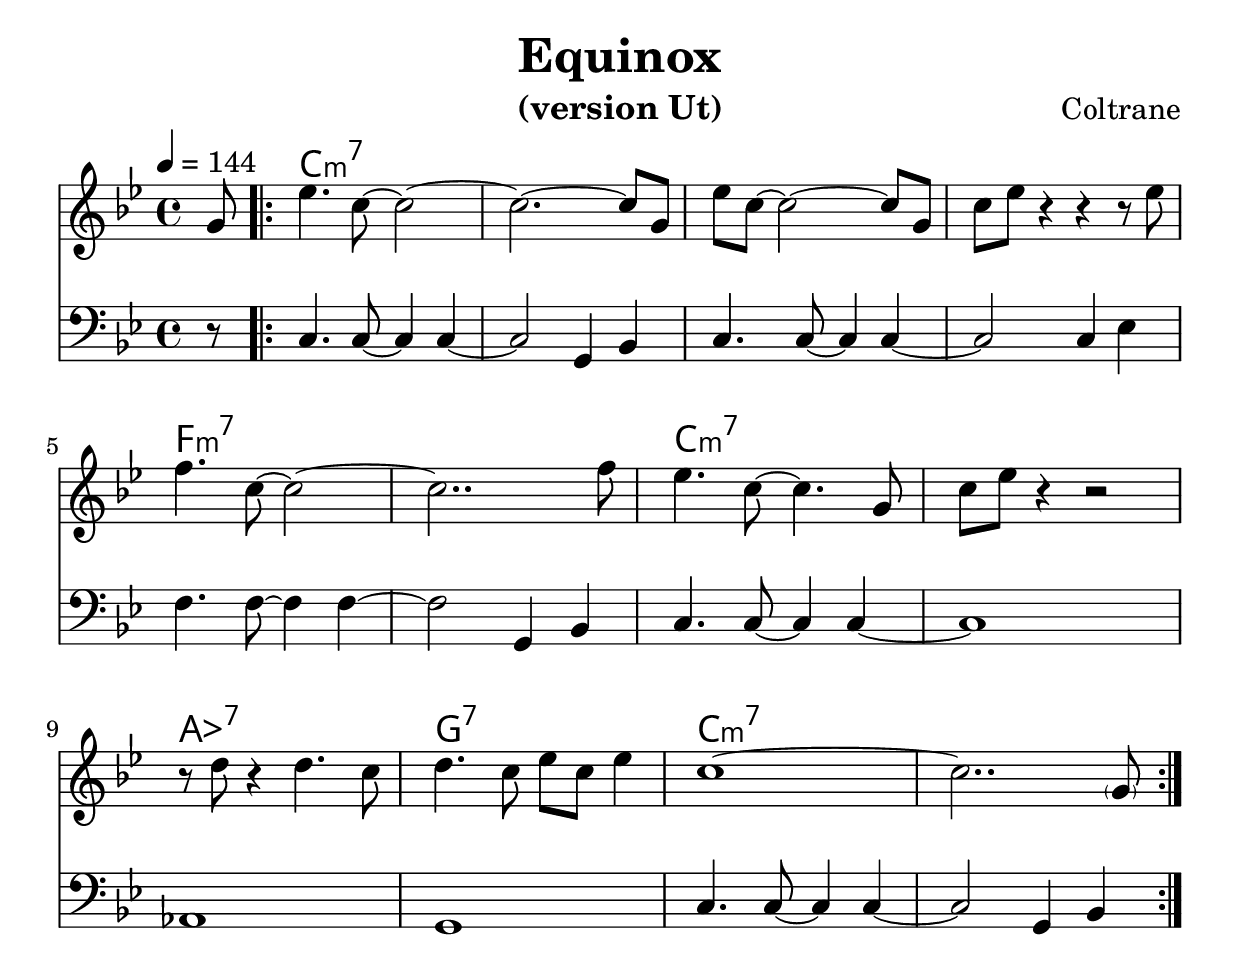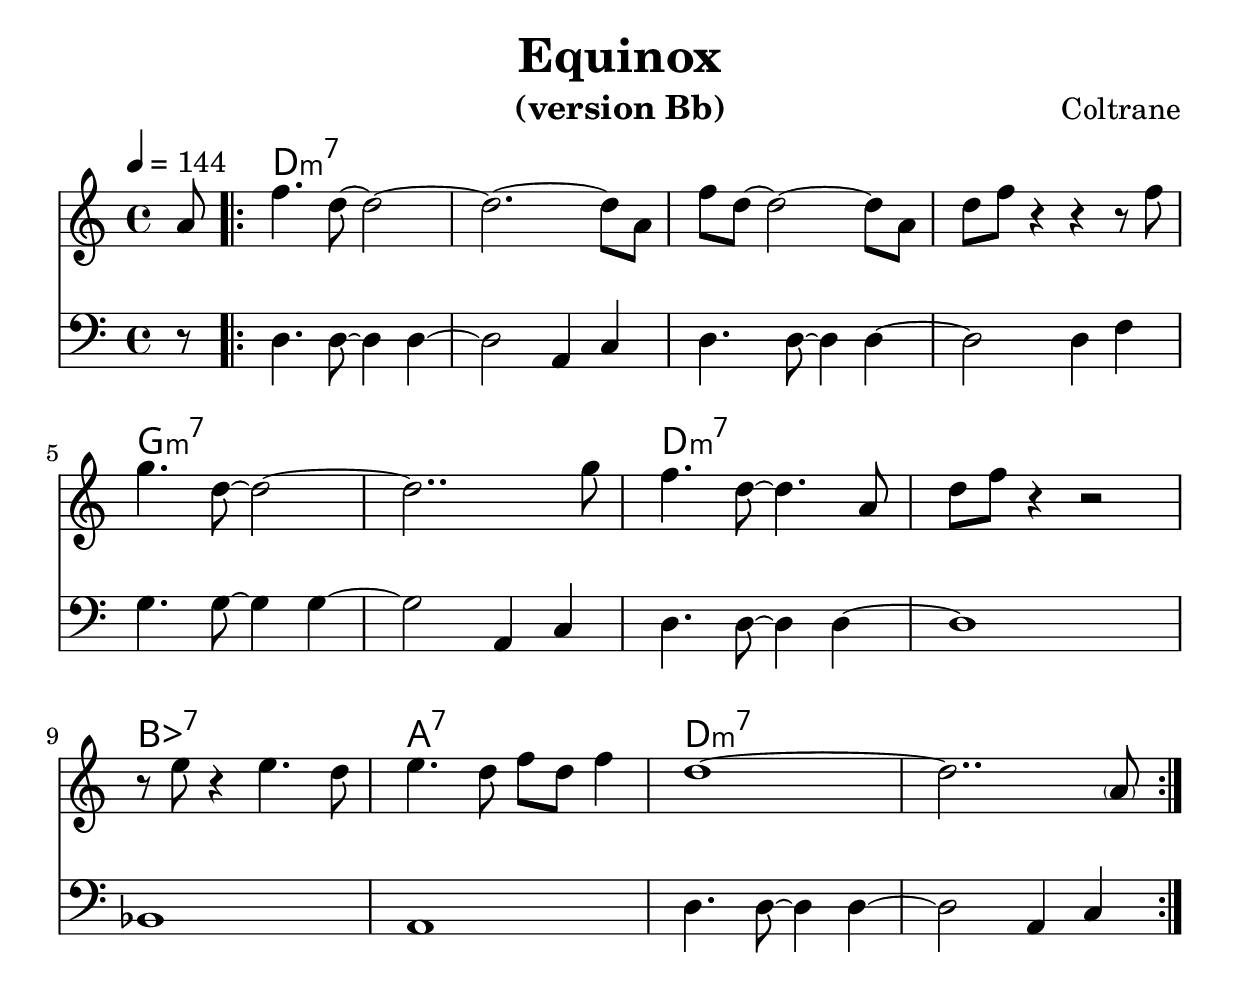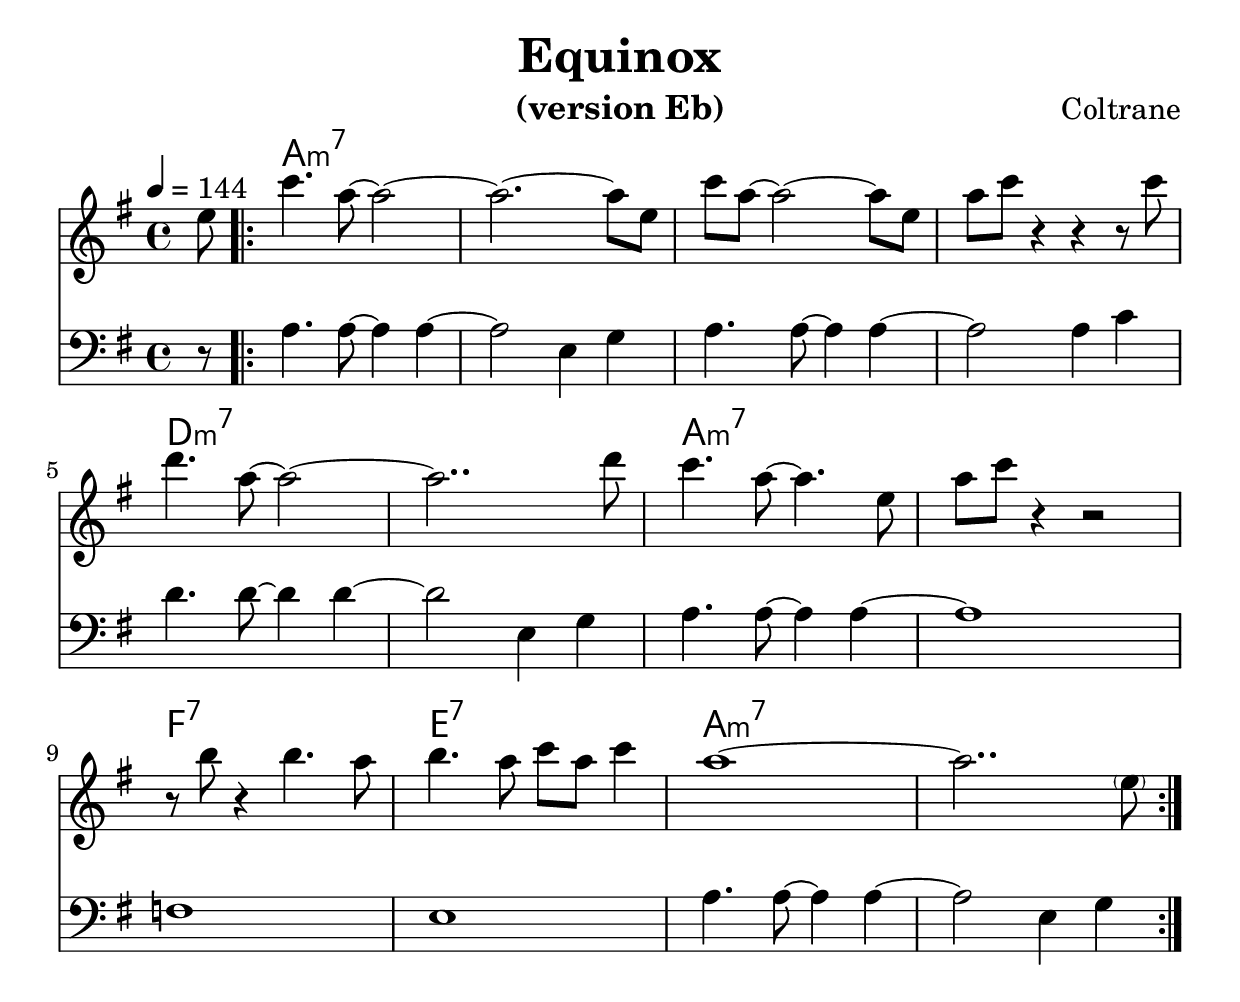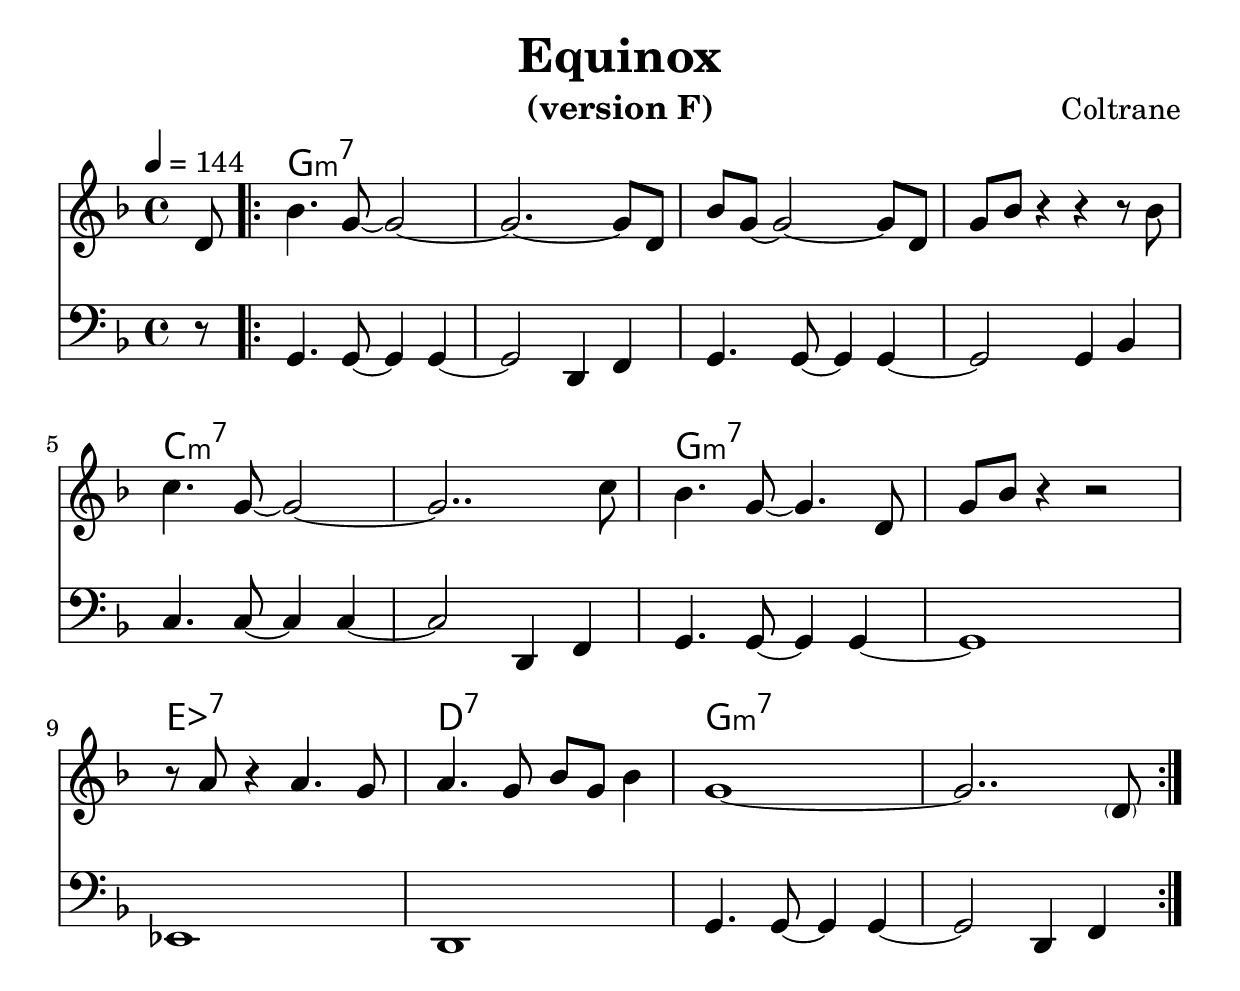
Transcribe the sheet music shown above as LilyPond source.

% Created on Mon Sep 20 15:23:38 CEST 2010
\version "2.24.1"

#(set-global-staff-size 26)
#(set-default-paper-size "a4")


\include "utils/AccordsJazzDefs.ly"

\paper { indent = 0\cm} 


\header {
	title = "Equinox" 
 	composer = "Coltrane"
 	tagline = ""

}


accords = \chords {
 \partial 8 s8
 \repeat volta 2 {
 c1:m7 s s s
 f:m7 s c:m7 s
 aes:7 g:7 c:m7 s}
}



sopran = \new Staff {
	\time 4/4
	\tempo 4 = 144 
	\set Staff.midiInstrument = "trumpet"
	\key g \minor
	\clef treble
	\accidentalStyle modern-cautionary
	\relative c' { 	
 % Type notes here 
\compressEmptyMeasures
\partial 8 g'8
\repeat volta 2 {
  es'4. c8~ 2~ 2.~ 8 g
  es' c8~ 2~ 8 g c es r4 r r8 es \break
  f4. c8~ 2~ 2.. f8 es4. c8~ 4. g8 c es r4 r2 \break
  r8 d r4 d4. c8 d4. c8 es c es4 c1~ 2.. \parenthesize g8
}
}
}


	
basse = \new Staff {
	\time 4/4
	\tempo 4 = 144 
	\set Staff.midiInstrument = "trumpet"
	\key g \minor
	\clef bass
	\accidentalStyle modern-cautionary
	\relative c { 	
 % Type notes here 
\compressEmptyMeasures
\partial 8 r8
\repeat volta 2 {
c4. 8~ 4 4~ 2 g4 bes
c4. 8~ 4 4~ 2 4 es
f4. 8~ 4 4~ 2 g,4 bes
c4. 8~ 4 4~ 1 aes g
c4. 8~ 4 4~ 2 g4 bes

}
	}
}


theme = <<
\sopran
\basse
>>


\include "utils/books.ly"
